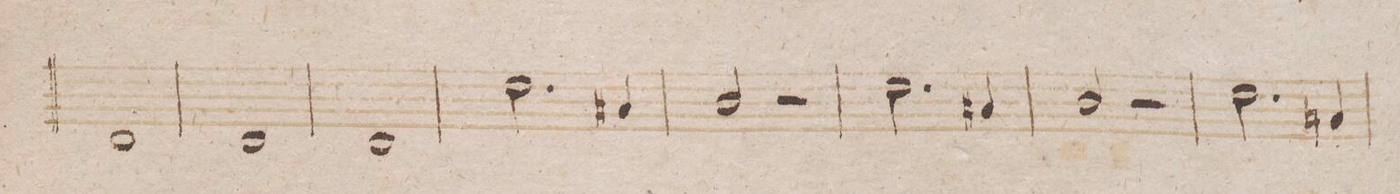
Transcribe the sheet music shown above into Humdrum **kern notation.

**kern	**dynam
*I"Trombono	*
*clefF4	*
*k[b-]	*
*met(c)	*
*M4/4	*
1FF	.
=197	=197
1FF	.
=198	=198
1FF	.
=199	=199
2.F\	.
4C#X/	.
=200	=200
2D/	.
2r	.
=201	=201
2.F\	.
4C#X/	.
=202	=202
2D/	.
2r	.
=203	=203
2.F\	.
4Cn/	.
=204	=204
*-	*-
